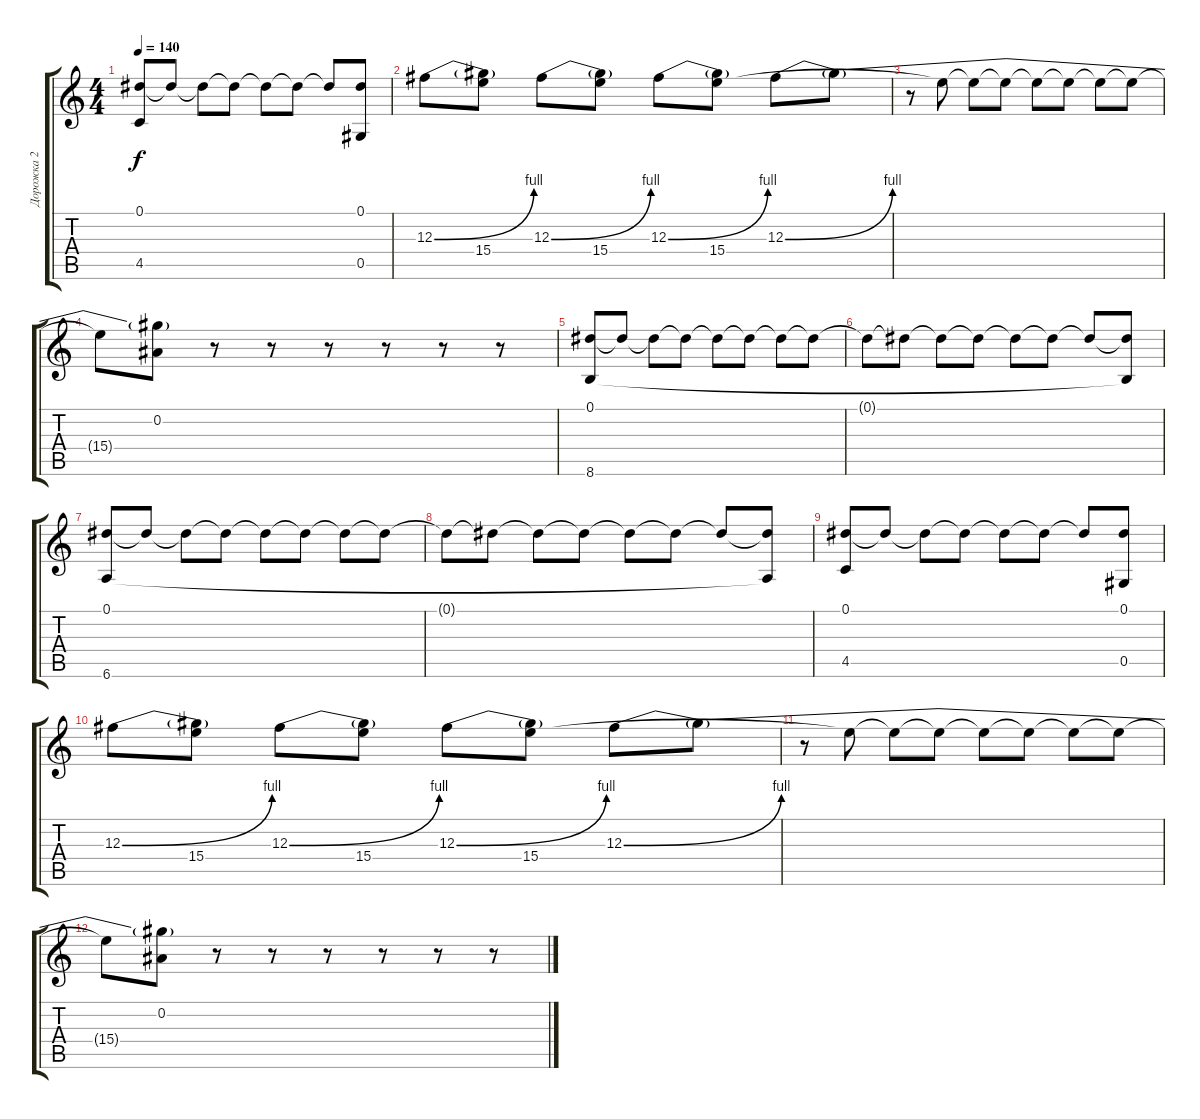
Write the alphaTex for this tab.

\track ("Дорожка 2" "Дорожка 2") {instrument acousticguitarsteel}
\staff {score tabs}
\tuning (Eb4 Bb3 Gb3 Db3 Ab2 Eb2) {hide}
\ts (4 4)
\tempo 140
\clef g2
\ks c
(0.1 4.5).8{dy f} 0.1{t}.8 0.1{t}.8 0.1{t}.8 0.1{t}.8 0.1{t}.8 0.1{t}.8 (0.1 0.5).8 |
12.3{be (bend 0 0 60 4)}.8 (12.3{t} 15.4).8 12.3{be (bend 0 0 60 4)}.8 (12.3{t} 15.4).8 12.3{be (bend 0 0 60 4)}.8 (12.3{t} 15.4).8 12.3{be (bend 0 0 60 4)}.8 12.3{t}.8 |
r.8{instrument electricguitarjazz} 15.4{t}.8 15.4{t}.8 15.4{t}.8 15.4{t}.8 15.4{t}.8 15.4{t}.8 15.4{t}.8 |
15.4{t}.8 (0.2 12.3{t}).8 r.8 r.8 r.8 r.8 r.8 r.8 |
(0.1 8.6).8 0.1{t}.8 0.1{t}.8 0.1{t}.8 0.1{t}.8 0.1{t}.8 0.1{t}.8 0.1{t}.8 |
0.1{t}.8 0.1{t}.8 0.1{t}.8 0.1{t}.8 0.1{t}.8 0.1{t}.8 0.1{t}.8 (0.1{t} 8.6{t}).8 |
(0.1 6.6).8 0.1{t}.8 0.1{t}.8 0.1{t}.8 0.1{t}.8 0.1{t}.8 0.1{t}.8 0.1{t}.8 |
0.1{t}.8 0.1{t}.8 0.1{t}.8 0.1{t}.8 0.1{t}.8 0.1{t}.8 0.1{t}.8 (0.1{t} 6.6{t}).8 |
(0.1 4.5).8 0.1{t}.8 0.1{t}.8 0.1{t}.8 0.1{t}.8 0.1{t}.8 0.1{t}.8 (0.1 0.5).8 |
12.3{be (bend 0 0 60 4)}.8 (12.3{t} 15.4).8 12.3{be (bend 0 0 60 4)}.8 (12.3{t} 15.4).8 12.3{be (bend 0 0 60 4)}.8 (12.3{t} 15.4).8 12.3{be (bend 0 0 60 4)}.8 12.3{t}.8 |
r.8{instrument electricguitarjazz} 15.4{t}.8 15.4{t}.8 15.4{t}.8 15.4{t}.8 15.4{t}.8 15.4{t}.8 15.4{t}.8 |
15.4{t}.8 (0.2 12.3{t}).8 r.8 r.8 r.8 r.8 r.8 r.8
